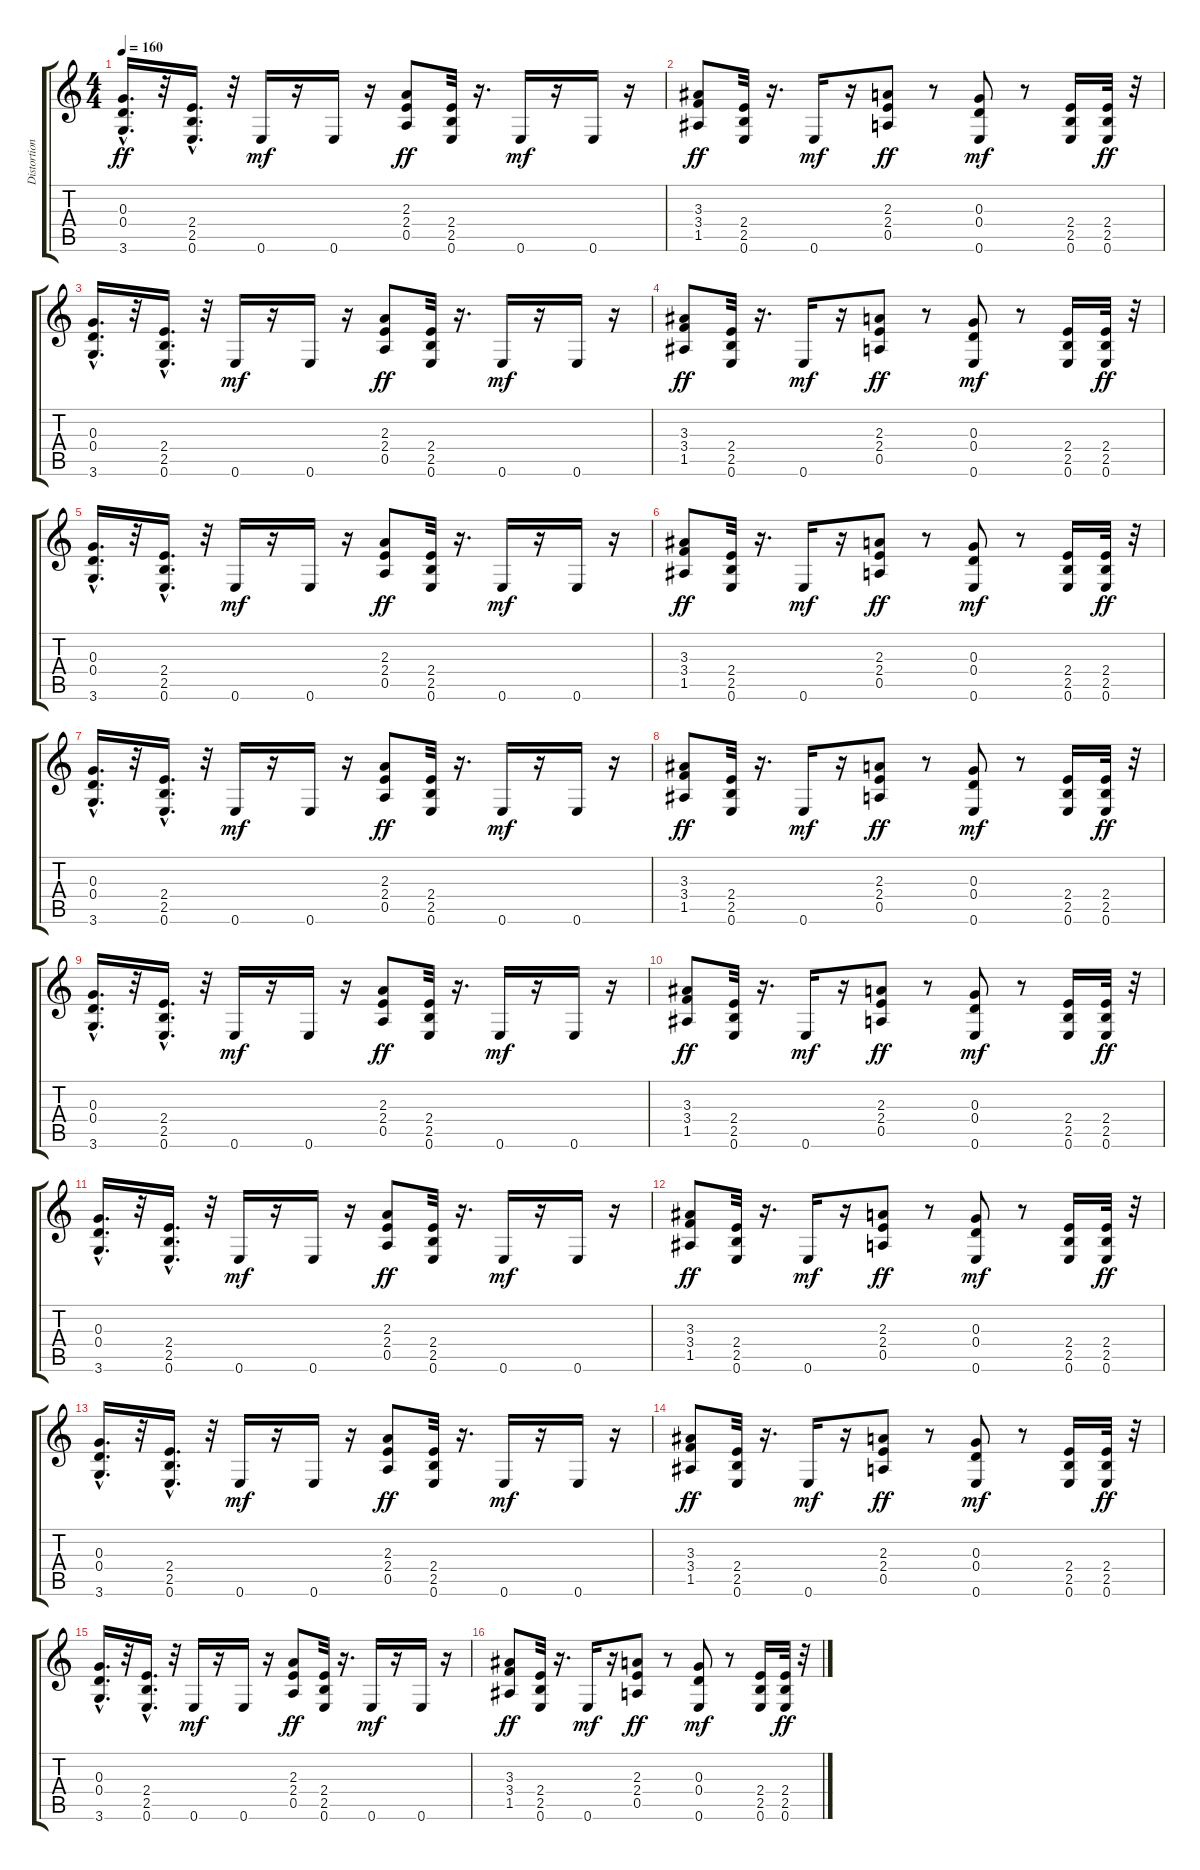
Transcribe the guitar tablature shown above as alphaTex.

\track ("Distortion Guitar" "Distortion") {instrument distortionguitar}
\staff {score tabs}
\tuning (E4 B3 G3 D3 A2 E2) {hide}
\ts (4 4)
\tempo 160
\clef g2
\ks c
(0.3{hac} 0.4{hac} 3.6{hac}).16{d dy ff instrument distortionguitar} r.32 (2.4{hac} 2.5{hac} 0.6{hac}).16{d} r.32 0.6.16{dy mf} r.16 0.6.16 r.16 (2.3 2.4 0.5).8{dy ff} (2.4 2.5 0.6).32 r.16{d} 0.6.16{dy mf} r.16 0.6.16 r.16 |
(3.3 3.4 1.5).8{dy ff} (2.4 2.5 0.6).32 r.16{d} 0.6.16{dy mf} r.16 (2.3 2.4 0.5).8{dy ff} r.8 (0.3 0.4 0.6).8{dy mf} r.8 (2.4 2.5 0.6).16 (2.4 2.5 0.6).32{dy ff} r.32 |
(0.3{hac} 0.4{hac} 3.6{hac}).16{d} r.32 (2.4{hac} 2.5{hac} 0.6{hac}).16{d} r.32 0.6.16{dy mf} r.16 0.6.16 r.16 (2.3 2.4 0.5).8{dy ff} (2.4 2.5 0.6).32 r.16{d} 0.6.16{dy mf} r.16 0.6.16 r.16 |
(3.3 3.4 1.5).8{dy ff} (2.4 2.5 0.6).32 r.16{d} 0.6.16{dy mf} r.16 (2.3 2.4 0.5).8{dy ff} r.8 (0.3 0.4 0.6).8{dy mf} r.8 (2.4 2.5 0.6).16 (2.4 2.5 0.6).32{dy ff} r.32 |
(0.3{hac} 0.4{hac} 3.6{hac}).16{d} r.32 (2.4{hac} 2.5{hac} 0.6{hac}).16{d} r.32 0.6.16{dy mf} r.16 0.6.16 r.16 (2.3 2.4 0.5).8{dy ff} (2.4 2.5 0.6).32 r.16{d} 0.6.16{dy mf} r.16 0.6.16 r.16 |
(3.3 3.4 1.5).8{dy ff} (2.4 2.5 0.6).32 r.16{d} 0.6.16{dy mf} r.16 (2.3 2.4 0.5).8{dy ff} r.8 (0.3 0.4 0.6).8{dy mf} r.8 (2.4 2.5 0.6).16 (2.4 2.5 0.6).32{dy ff} r.32 |
(0.3{hac} 0.4{hac} 3.6{hac}).16{d} r.32 (2.4{hac} 2.5{hac} 0.6{hac}).16{d} r.32 0.6.16{dy mf} r.16 0.6.16 r.16 (2.3 2.4 0.5).8{dy ff} (2.4 2.5 0.6).32 r.16{d} 0.6.16{dy mf} r.16 0.6.16 r.16 |
(3.3 3.4 1.5).8{dy ff} (2.4 2.5 0.6).32 r.16{d} 0.6.16{dy mf} r.16 (2.3 2.4 0.5).8{dy ff} r.8 (0.3 0.4 0.6).8{dy mf} r.8 (2.4 2.5 0.6).16 (2.4 2.5 0.6).32{dy ff} r.32 |
(0.3{hac} 0.4{hac} 3.6{hac}).16{d} r.32 (2.4{hac} 2.5{hac} 0.6{hac}).16{d} r.32 0.6.16{dy mf} r.16 0.6.16 r.16 (2.3 2.4 0.5).8{dy ff} (2.4 2.5 0.6).32 r.16{d} 0.6.16{dy mf} r.16 0.6.16 r.16 |
(3.3 3.4 1.5).8{dy ff} (2.4 2.5 0.6).32 r.16{d} 0.6.16{dy mf} r.16 (2.3 2.4 0.5).8{dy ff} r.8 (0.3 0.4 0.6).8{dy mf} r.8 (2.4 2.5 0.6).16 (2.4 2.5 0.6).32{dy ff} r.32 |
(0.3{hac} 0.4{hac} 3.6{hac}).16{d} r.32 (2.4{hac} 2.5{hac} 0.6{hac}).16{d} r.32 0.6.16{dy mf} r.16 0.6.16 r.16 (2.3 2.4 0.5).8{dy ff} (2.4 2.5 0.6).32 r.16{d} 0.6.16{dy mf} r.16 0.6.16 r.16 |
(3.3 3.4 1.5).8{dy ff} (2.4 2.5 0.6).32 r.16{d} 0.6.16{dy mf} r.16 (2.3 2.4 0.5).8{dy ff} r.8 (0.3 0.4 0.6).8{dy mf} r.8 (2.4 2.5 0.6).16 (2.4 2.5 0.6).32{dy ff} r.32 |
(0.3{hac} 0.4{hac} 3.6{hac}).16{d} r.32 (2.4{hac} 2.5{hac} 0.6{hac}).16{d} r.32 0.6.16{dy mf} r.16 0.6.16 r.16 (2.3 2.4 0.5).8{dy ff} (2.4 2.5 0.6).32 r.16{d} 0.6.16{dy mf} r.16 0.6.16 r.16 |
(3.3 3.4 1.5).8{dy ff} (2.4 2.5 0.6).32 r.16{d} 0.6.16{dy mf} r.16 (2.3 2.4 0.5).8{dy ff} r.8 (0.3 0.4 0.6).8{dy mf} r.8 (2.4 2.5 0.6).16 (2.4 2.5 0.6).32{dy ff} r.32 |
(0.3{hac} 0.4{hac} 3.6{hac}).16{d} r.32 (2.4{hac} 2.5{hac} 0.6{hac}).16{d} r.32 0.6.16{dy mf} r.16 0.6.16 r.16 (2.3 2.4 0.5).8{dy ff} (2.4 2.5 0.6).32 r.16{d} 0.6.16{dy mf} r.16 0.6.16 r.16 |
(3.3 3.4 1.5).8{dy ff} (2.4 2.5 0.6).32 r.16{d} 0.6.16{dy mf} r.16 (2.3 2.4 0.5).8{dy ff} r.8 (0.3 0.4 0.6).8{dy mf} r.8 (2.4 2.5 0.6).16 (2.4 2.5 0.6).32{dy ff} r.32
